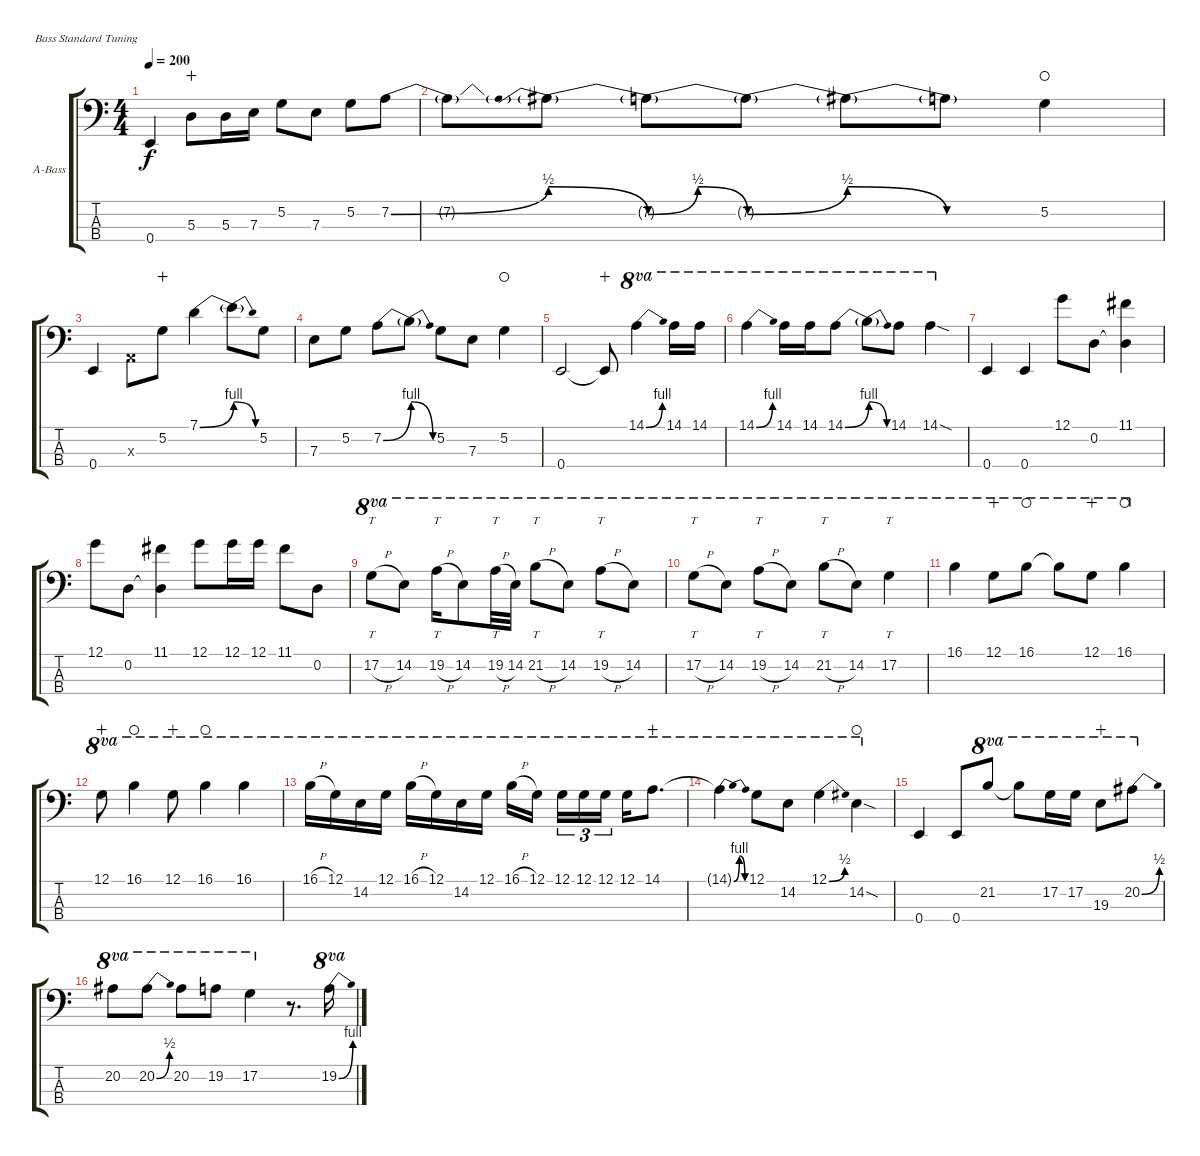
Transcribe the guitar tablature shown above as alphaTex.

\bracketExtendMode groupsimilarinstruments
\firstSystemTrackNameOrientation horizontal
\otherSystemsTrackNameOrientation horizontal
\track ("Bass" "A-Bass") {instrument distortionguitar}
\staff {score tabs}
\tuning (G2 D2 A1 E1)
\ts (4 4)
\tempo 200
\clef f4
\ks c
0.4.4{dy f} 5.3.8{wahc} 5.3.16 7.3.16 5.2.8 7.3.8 5.2.8 7.2{be (bend 0 0 60 2)}.8 |
7.2{t}.8 7.2{be (prebendrelease 0 2 60 0) t}.8 7.2{be (bendrelease 0 0 30 2 30 2 60 0) t}.8 7.2{be (bend 0 0 60 2) t}.8 7.2{be (release 0 2 60 0) t}.8 7.2{be (hold 0 0 60 0) t}.8 5.2.4{waho} |
0.4.4 0.3{x}.8 5.2.8{wahc} 7.1{be (bend 0 0 60 4)}.4 7.1{be (release 0 4 60 0) t}.8 5.2.8 |
7.3.8 5.2.8 7.2{be (bend 0 0 60 4)}.8 7.2{be (release 0 4 60 0) t}.8 5.2.8 7.3.8 5.2.4{waho} |
0.4.2 0.4{t}.8{wahc} 14.1{be (bend 0 0 60 4)}.4{ot 8va} 14.1.16{ot 8va} 14.1.16{ot 8va} |
14.1{be (bend 0 0 60 4)}.4{ot 8va} 14.1.16{ot 8va} 14.1.16{ot 8va} 14.1{be (bend 0 0 60 4)}.8{ot 8va} 14.1{be (release 0 4 60 0) t}.8{ot 8va} 14.1.8{ot 8va} 14.1{sod}.4{ot 8va} |
0.4.4 0.4.4 12.1.8 0.2.8 (11.1 0.2{t}).4 |
12.1.8 0.2.8 (11.1 0.2{t}).4 12.1.8 12.1.16 12.1.16 11.1.8 0.2.8 |
17.2{h}.8{tt ot 8va} 14.2.8{ot 8va} 19.2{h}.16{tt ot 8va} 14.2.8{ot 8va} 19.2{h}.32{tt ot 8va} 14.2.32{ot 8va beam split} 21.2{h}.8{tt ot 8va beam merge} 14.2.8{ot 8va} 19.2{h}.8{tt ot 8va beam merge} 14.2.8{ot 8va} |
17.2{h}.8{tt ot 8va} 14.2.8{ot 8va} 19.2{h}.8{tt ot 8va} 14.2.8{ot 8va} 21.2{h}.8{tt ot 8va} 14.2.8{ot 8va} 17.2.4{tt ot 8va} |
16.1.4{ot 8va} 12.1.8{ot 8va wahc} 16.1.8{ot 8va waho} 16.1{t}.8{ot 8va} 12.1.8{ot 8va wahc} 16.1.4{ot 8va waho} |
12.1.8{ot 8va wahc} 16.1.4{ot 8va waho} 12.1.8{ot 8va wahc} 16.1.4{ot 8va waho} 16.1.4{ot 8va} |
16.1{h}.16{ot 8va} 12.1.16{ot 8va} 14.2.16{ot 8va} 12.1.16{ot 8va} 16.1{h}.16{ot 8va} 12.1.16{ot 8va} 14.2.16{ot 8va} 12.1.16{ot 8va} 16.1{h}.16{ot 8va} 12.1.16{ot 8va} 12.1.16{tu (3 2) ot 8va} 12.1.16{tu (3 2) ot 8va} 12.1.16{tu (3 2) ot 8va} 12.1.16{ot 8va} 14.1.8{d ot 8va wahc} |
14.1{be (bendrelease 7.199999999999999 0 20.4 4 36.6 4 47.4 0) t}.4{ot 8va} 12.1.8{ot 8va} 14.2.8{ot 8va} 12.1{be (bend 0 0 25.8 2)}.4{ot 8va} 14.2{sod}.4{ot 8va waho} |
0.4.4 0.4.8 21.2.8{ot 8va} 21.2{t}.8{ot 8va} 17.2.16{ot 8va} 17.2.16{ot 8va} 19.3.8{ot 8va wahc} 20.2{be (bend 0 0 60 2)}.8{ot 8va} |
20.2.8{ot 8va} 20.2{be (bend 0 0 60 2)}.8{ot 8va} 20.2.8{ot 8va} 19.2.8{ot 8va} 17.2.4{ot 8va} r.8{d} 19.2{be (bend 0 0 25.2 4)}.16{ot 8va}
